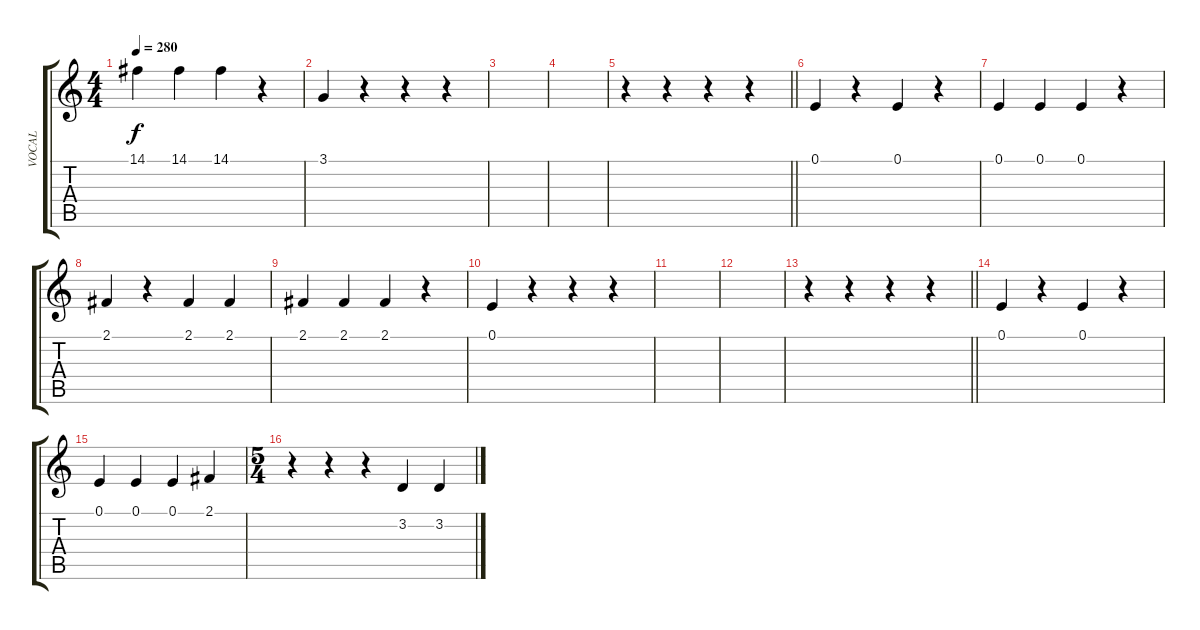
\track ("VOCAL" "VOCAL") {instrument violin}
\staff {score tabs}
\tuning (E4 B3 G3 D3 A2 E2) {hide}
\ts (4 4)
\tempo 280
\clef g2
\ks c
14.1.4{dy f} 14.1.4 14.1.4 r.4 |
3.1.4 r.4 r.4 r.4 |
|
|
\barLineRight lightlight
r.4 r.4 r.4 r.4 |
0.1.4 r.4 0.1.4 r.4 |
0.1.4 0.1.4 0.1.4 r.4 |
2.1.4 r.4 2.1.4 2.1.4 |
2.1.4 2.1.4 2.1.4 r.4 |
0.1.4 r.4 r.4 r.4 |
|
|
\barLineRight lightlight
r.4 r.4 r.4 r.4 |
0.1.4 r.4 0.1.4 r.4 |
0.1.4 0.1.4 0.1.4 2.1.4 |
\ts (5 4)
r.4 r.4 r.4 3.2.4 3.2.4
